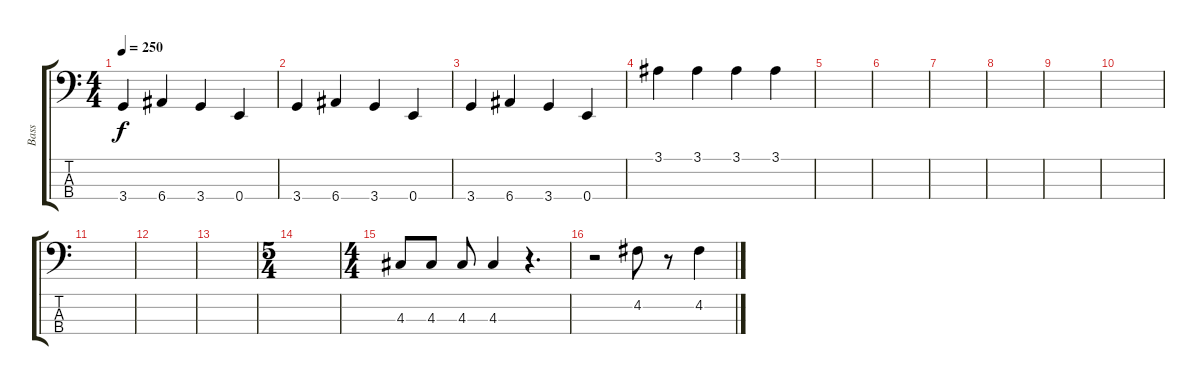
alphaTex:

\track ("Bass" "Bass") {instrument electricbassfinger}
\staff {score tabs}
\tuning (G2 D2 A1 E1) {hide}
\ts (4 4)
\tempo 250
\clef f4
\ks c
3.4.4{dy f} 6.4.4 3.4.4 0.4.4 |
3.4.4 6.4.4 3.4.4 0.4.4 |
3.4.4 6.4.4 3.4.4 0.4.4 |
3.1.4 3.1.4 3.1.4 3.1.4 |
|
|
|
|
|
|
|
|
|
\ts (5 4)
|
\ts (4 4)
4.3.8 4.3.8 4.3.8 4.3.4 r.4{d} |
r.2 4.2.8 r.8 4.2.4
